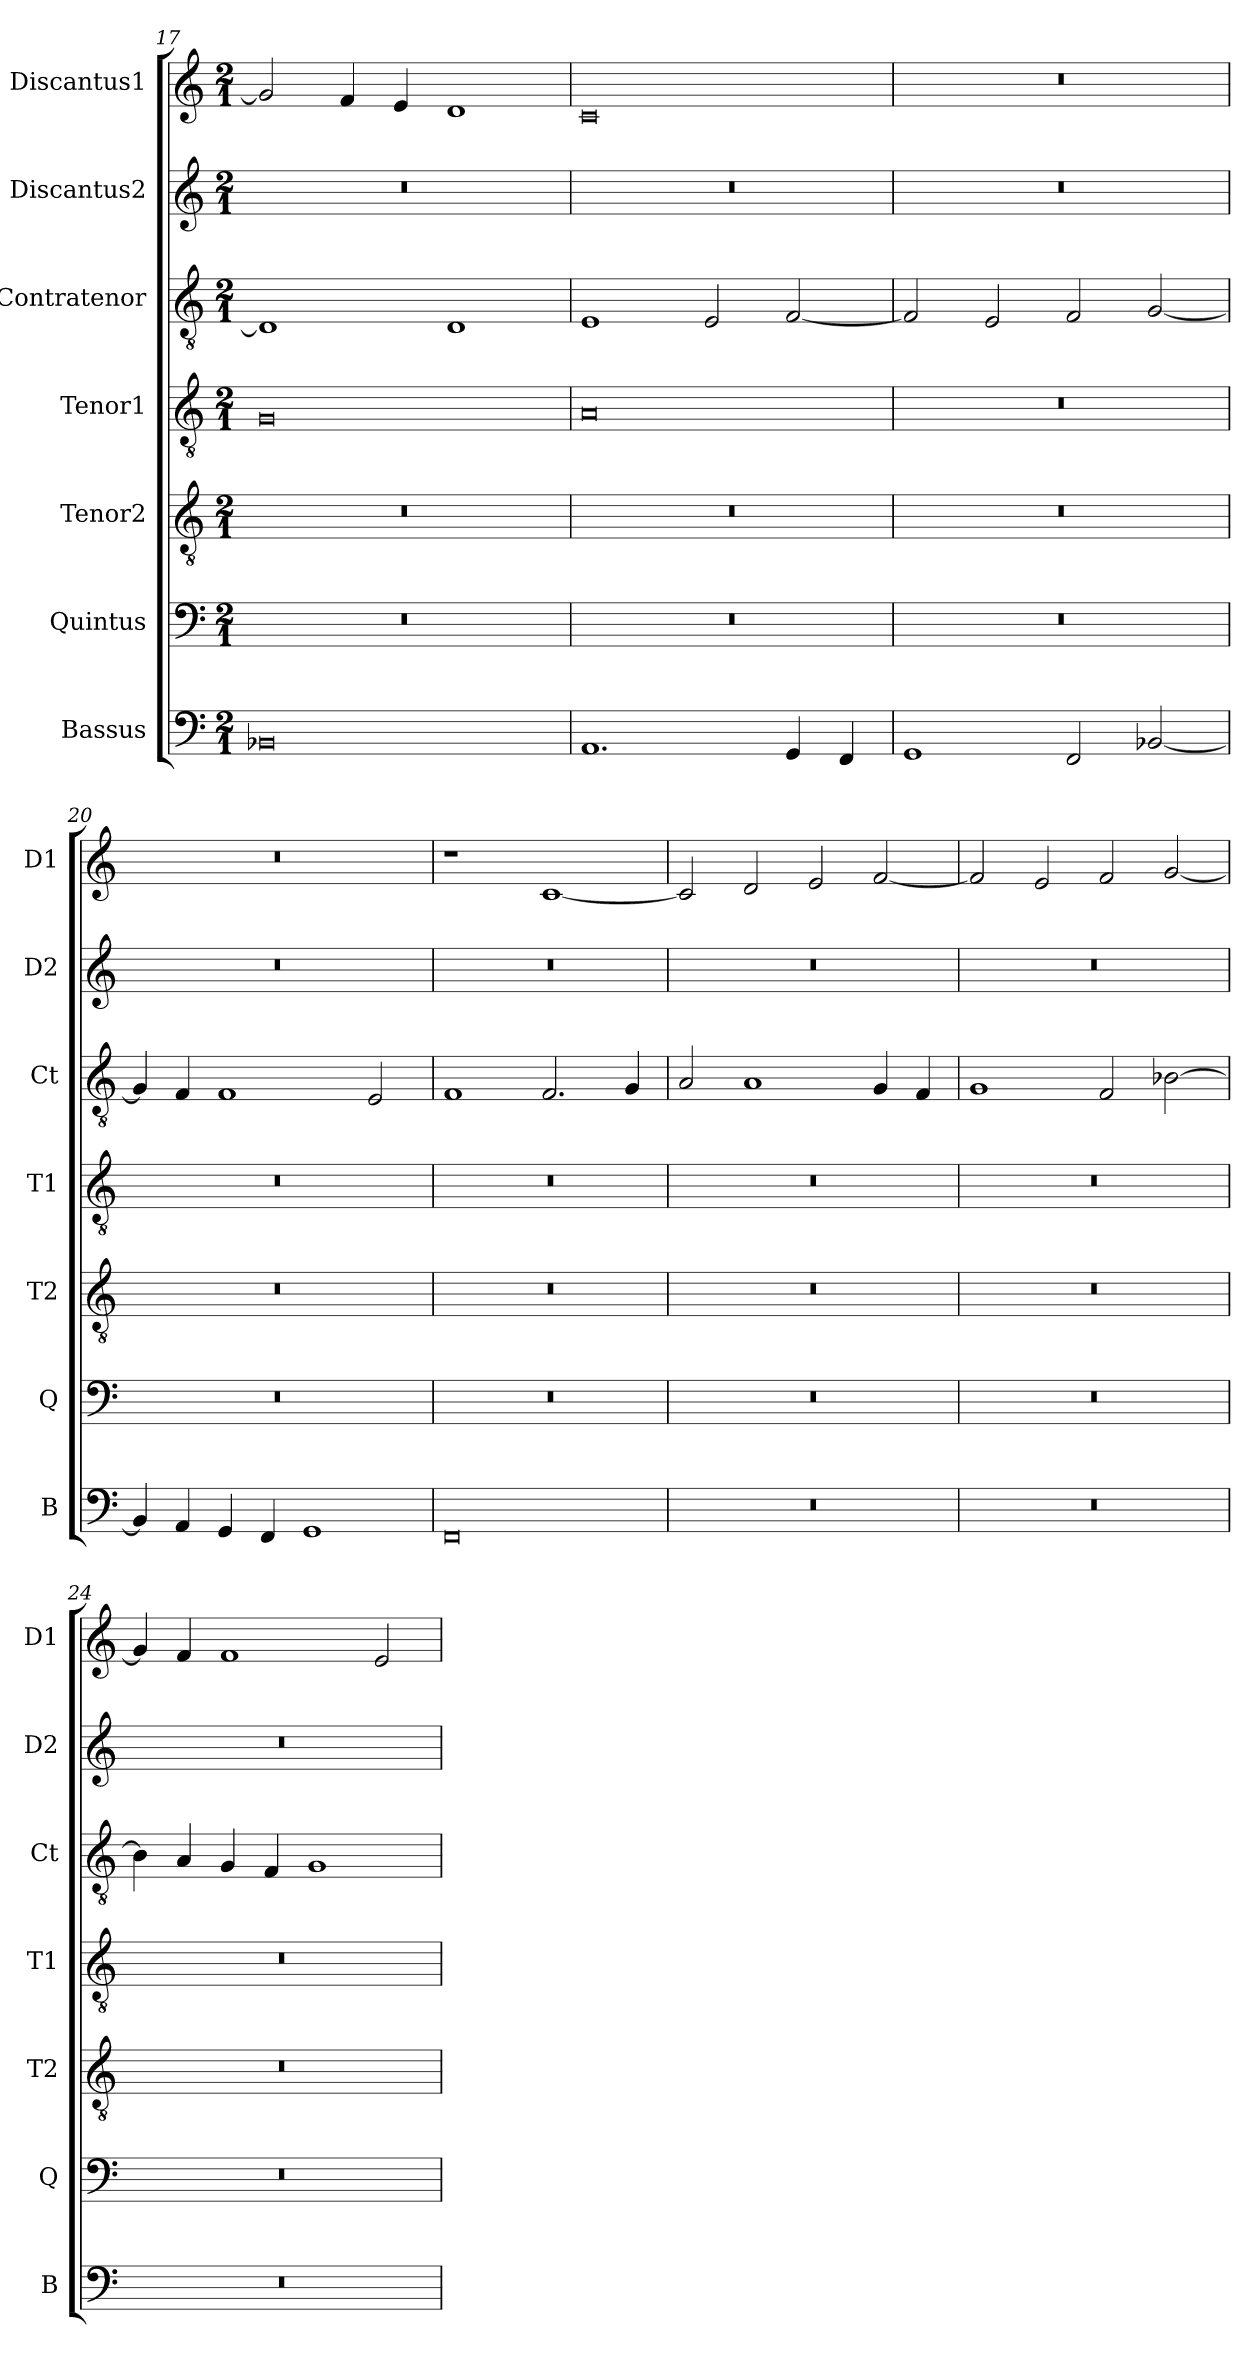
**kern	**kern	**kern	**kern	**kern	**kern	**kern
*part7	*part6	*part5	*part4	*part3	*part2	*part1
*staff7	*staff6	*staff5	*staff4	*staff3	*staff2	*staff1
*I"Bassus	*I"Quintus	*I"Tenor2	*I"Tenor1	*I"Contratenor	*I"Discantus2	*I"Discantus1
*I'B	*I'Q	*I'T2	*I'T1	*I'Ct	*I'D2	*I'D1
*clefF4	*clefF4	*clefGv2	*clefGv2	*clefGv2	*clefG2	*clefG2
*k[]	*k[]	*k[]	*k[]	*k[]	*k[]	*k[]
*M2/1	*M2/1	*M2/1	*M2/1	*M2/1	*M2/1	*M2/1
=17	=17	=17	=17	=17	=17	=17
0BB-X/	0r	0r	0G/	1D/]	0r	2g/]
.	.	.	.	.	.	4f/
.	.	.	.	.	.	4e/
.	.	.	.	1D/	.	1d/
=18	=18	=18	=18	=18	=18	=18
1.AA/	0r	0r	0A/	1E/	0r	0c/
.	.	.	.	2E/	.	.
4GG/	.	.	.	[2F/	.	.
4FF/	.	.	.	.	.	.
=19	=19	=19	=19	=19	=19	=19
1GG/	0r	0r	0r	2F/]	0r	0r
.	.	.	.	2E/	.	.
2FF/	.	.	.	2F/	.	.
[2BB-X/	.	.	.	[2G/	.	.
=20	=20	=20	=20	=20	=20	=20
4BB-/]	0r	0r	0r	4G/]	0r	0r
4AA/	.	.	.	4F/	.	.
4GG/	.	.	.	1F/	.	.
4FF/	.	.	.	.	.	.
1GG/	.	.	.	.	.	.
.	.	.	.	2E/	.	.
=21	=21	=21	=21	=21	=21	=21
0FF/	0r	0r	0r	1F/	0r	1r
.	.	.	.	2.F/	.	[1c/
.	.	.	.	4G/	.	.
=22	=22	=22	=22	=22	=22	=22
0r	0r	0r	0r	2A/	0r	2c/]
.	.	.	.	1A/	.	2d/
.	.	.	.	.	.	2e/
.	.	.	.	4G/	.	[2f/
.	.	.	.	4F/	.	.
=23	=23	=23	=23	=23	=23	=23
0r	0r	0r	0r	1G/	0r	2f/]
.	.	.	.	.	.	2e/
.	.	.	.	2F/	.	2f/
.	.	.	.	[2B-X\	.	[2g/
=24	=24	=24	=24	=24	=24	=24
0r	0r	0r	0r	4B-\]	0r	4g/]
.	.	.	.	4A/	.	4f/
.	.	.	.	4G/	.	1f/
.	.	.	.	4F/	.	.
.	.	.	.	1G/	.	.
.	.	.	.	.	.	2e/
=	=	=	=	=	=	=
*-	*-	*-	*-	*-	*-	*-
